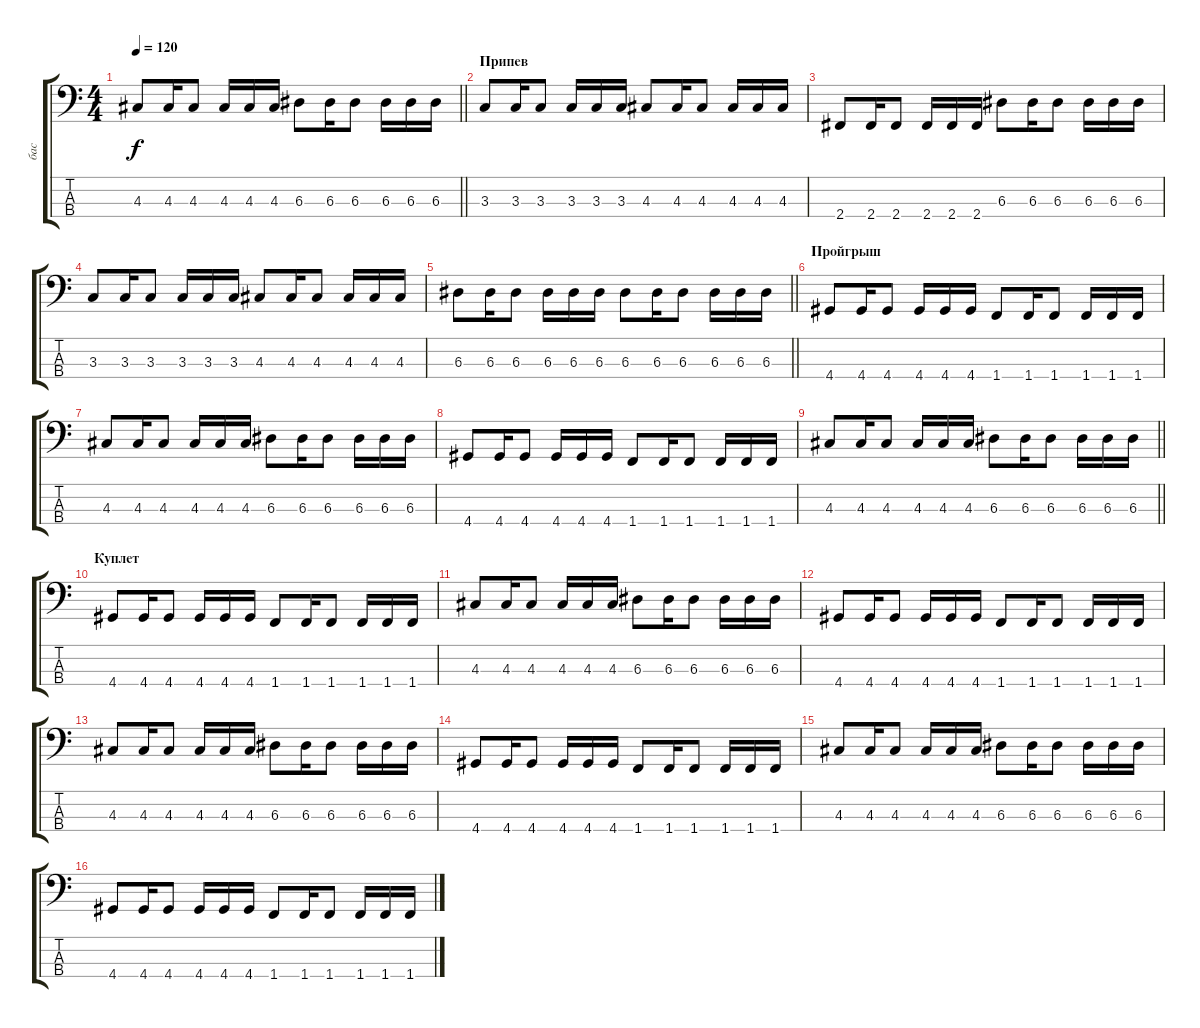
\track ("бас" "бас") {instrument electricbassfinger}
\staff {score tabs}
\tuning (G2 D2 A1 E1) {hide}
\ts (4 4)
\tempo 120
\clef f4
\barLineRight lightlight
\ks c
4.3.8{dy f} 4.3.16 4.3.8 4.3.16 4.3.16 4.3.16 6.3.8 6.3.16 6.3.8 6.3.16 6.3.16 6.3.16 |
\section ("" "Припев")
3.3.8 3.3.16 3.3.8 3.3.16 3.3.16 3.3.16 4.3.8 4.3.16 4.3.8 4.3.16 4.3.16 4.3.16 |
2.4.8 2.4.16 2.4.8 2.4.16 2.4.16 2.4.16 6.3.8 6.3.16 6.3.8 6.3.16 6.3.16 6.3.16 |
3.3.8 3.3.16 3.3.8 3.3.16 3.3.16 3.3.16 4.3.8 4.3.16 4.3.8 4.3.16 4.3.16 4.3.16 |
\barLineRight lightlight
6.3.8 6.3.16 6.3.8 6.3.16 6.3.16 6.3.16 6.3.8 6.3.16 6.3.8 6.3.16 6.3.16 6.3.16 |
\section ("" "Пройгрыш")
4.4.8 4.4.16 4.4.8 4.4.16 4.4.16 4.4.16 1.4.8 1.4.16 1.4.8 1.4.16 1.4.16 1.4.16 |
4.3.8 4.3.16 4.3.8 4.3.16 4.3.16 4.3.16 6.3.8 6.3.16 6.3.8 6.3.16 6.3.16 6.3.16 |
4.4.8 4.4.16 4.4.8 4.4.16 4.4.16 4.4.16 1.4.8 1.4.16 1.4.8 1.4.16 1.4.16 1.4.16 |
\barLineRight lightlight
4.3.8 4.3.16 4.3.8 4.3.16 4.3.16 4.3.16 6.3.8 6.3.16 6.3.8 6.3.16 6.3.16 6.3.16 |
\section ("" "Куплет")
4.4.8 4.4.16 4.4.8 4.4.16 4.4.16 4.4.16 1.4.8 1.4.16 1.4.8 1.4.16 1.4.16 1.4.16 |
4.3.8 4.3.16 4.3.8 4.3.16 4.3.16 4.3.16 6.3.8 6.3.16 6.3.8 6.3.16 6.3.16 6.3.16 |
4.4.8 4.4.16 4.4.8 4.4.16 4.4.16 4.4.16 1.4.8 1.4.16 1.4.8 1.4.16 1.4.16 1.4.16 |
4.3.8 4.3.16 4.3.8 4.3.16 4.3.16 4.3.16 6.3.8 6.3.16 6.3.8 6.3.16 6.3.16 6.3.16 |
4.4.8 4.4.16 4.4.8 4.4.16 4.4.16 4.4.16 1.4.8 1.4.16 1.4.8 1.4.16 1.4.16 1.4.16 |
4.3.8 4.3.16 4.3.8 4.3.16 4.3.16 4.3.16 6.3.8 6.3.16 6.3.8 6.3.16 6.3.16 6.3.16 |
4.4.8 4.4.16 4.4.8 4.4.16 4.4.16 4.4.16 1.4.8 1.4.16 1.4.8 1.4.16 1.4.16 1.4.16
